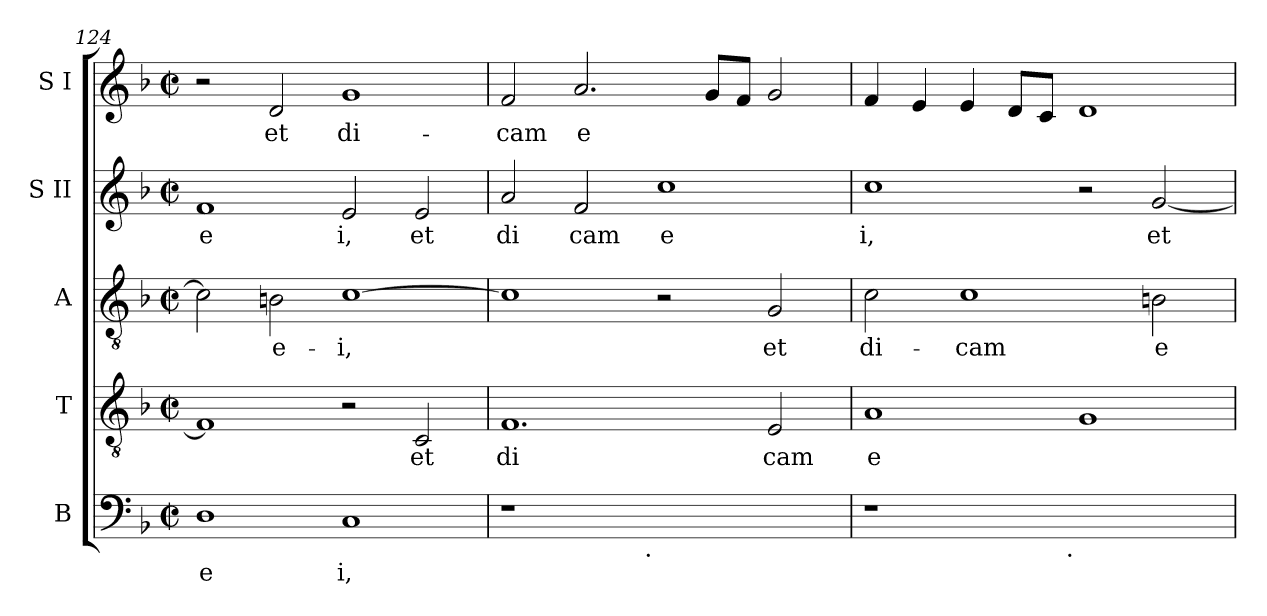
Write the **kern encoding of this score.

**kern	**text	**kern	**text	**kern	**text	**kern	**text	**kern	**text
*part5	*part5	*part4	*part4	*part3	*part3	*part2	*part2	*part1	*part1
*staff5	*staff5	*staff4	*staff4	*staff3	*staff3	*staff2	*staff2	*staff1	*staff1
*I"B	*	*I"T	*	*I"A	*	*I"S II	*	*I"S I	*
*clefF4	*	*clefGv2	*	*clefGv2	*	*clefG2	*	*clefG2	*
*k[b-]	*	*k[b-]	*	*k[b-]	*	*k[b-]	*	*k[b-]	*
*F:	*	*F:	*	*F:	*	*F:	*	*F:	*
*M2/2	*	*M2/2	*	*M2/2	*	*M2/2	*	*M2/2	*
*met(c|)	*	*met(c|)	*	*met(c|)	*	*met(c|)	*	*met(c|)	*
=124	=124	=124	=124	=124	=124	=124	=124	=124	=124
!	!LO:LY:b:cj	!	!LO:LY:b:cj	!	!LO:LY:b:cj	!	!LO:LY:b:cj	!	!
1D	e	1F]	.	2c\]	.	1f	e	2r	.
!	!	!	!	!	!LO:LY:b:cj	!	!	!	!LO:LY:b:cj
.	.	.	.	2B\	e-	.	.	2d/	et
!	!LO:LY:b:cj	!	!	!	!LO:LY:b:cj	!	!LO:LY:b:cj	!	!LO:LY:b:cj
1C	i,	2r	.	[>1c	-i,	2e/	i,	1g	di-
!	!	!	!LO:LY:b:cj	!	!	!	!LO:LY:b:cj	!	!
.	.	2C/	et	.	.	2e/	et	.	.
=125	=125	=125	=125	=125	=125	=125	=125	=125	=125
!	!	!	!LO:LY:b:cj	!	!LO:LY:b:cj	!	!LO:LY:b:cj	!	!LO:LY:b:cj
*^	*	*	*	*	*	*	*	*	*
1r	2ryy	.	1.F	di	1c]	.	2a/	di	2f/	-cam
!	!	!	!	!	!	!	!	!LO:LY:b:cj	!	!LO:LY:b:cj
.	4...ryy	.	.	.	.	.	2f/	cam	2.a/	e-
!	!LO:TX:b:t=.	!	!	!	!	!	!	!	!	!
.	1ryy	.	.	.	.	.	.	.	.	.
!	!	!	!	!	!	!	!	!LO:LY:b:cj	!	!
1ryy	.	.	.	.	2r	.	1cc	e	.	.
!	!	!	!	!	!	!	!	!	!	!LO:LY:b:cj
.	.	.	.	.	.	.	.	.	8g/L	--
!	!	!	!	!	!	!	!	!	!	!LO:LY:b:cj
.	.	.	.	.	.	.	.	.	8f/J	--
!	!	!	!	!LO:LY:b:cj	!	!LO:LY:b:cj	!	!	!	!LO:LY:b:cj
.	.	.	2E/	cam	2G/	et	.	.	2g/	--
.	32ryy	.	.	.	.	.	.	.	.	.
=126	=126	=126	=126	=126	=126	=126	=126	=126	=126	=126
!	!	!	!	!LO:LY:b:cj	!	!LO:LY:b:cj	!	!LO:LY:b:cj	!	!LO:LY:b:cj
1r	2ryy	.	1A	e	2c\	di-	1cc	i,	4f/	--
!	!	!	!	!	!	!	!	!	!	!LO:LY:b:cj
.	.	.	.	.	.	.	.	.	4e/	--
!	!	!	!	!	!	!LO:LY:b:cj	!	!	!	!LO:LY:b:cj
.	4...ryy	.	.	.	1c	-cam	.	.	4e/	--
!	!	!	!	!	!	!	!	!	!	!LO:LY:b:cj
.	.	.	.	.	.	.	.	.	8d/L	--
!	!	!	!	!	!	!	!	!	!	!LO:LY:b:cj
.	.	.	.	.	.	.	.	.	8c/J	--
!	!LO:TX:b:t=.	!	!	!	!	!	!	!	!	!
.	1ryy	.	.	.	.	.	.	.	.	.
!	!	!	!	!LO:LY:b:cj	!	!	!	!	!	!LO:LY:b:cj
1ryy	.	.	1G	.	.	.	2r	.	1d	--
!	!	!	!	!	!	!LO:LY:b:cj	!	!LO:LY:b:cj	!	!
.	.	.	.	.	2B\	e-	[>2g/	et	.	.
.	32ryy	.	.	.	.	.	.	.	.	.
*v	*v	*	*	*	*	*	*	*	*	*
=	=	=	=	=	=	=	=	=	=
*-	*-	*-	*-	*-	*-	*-	*-	*-	*-
